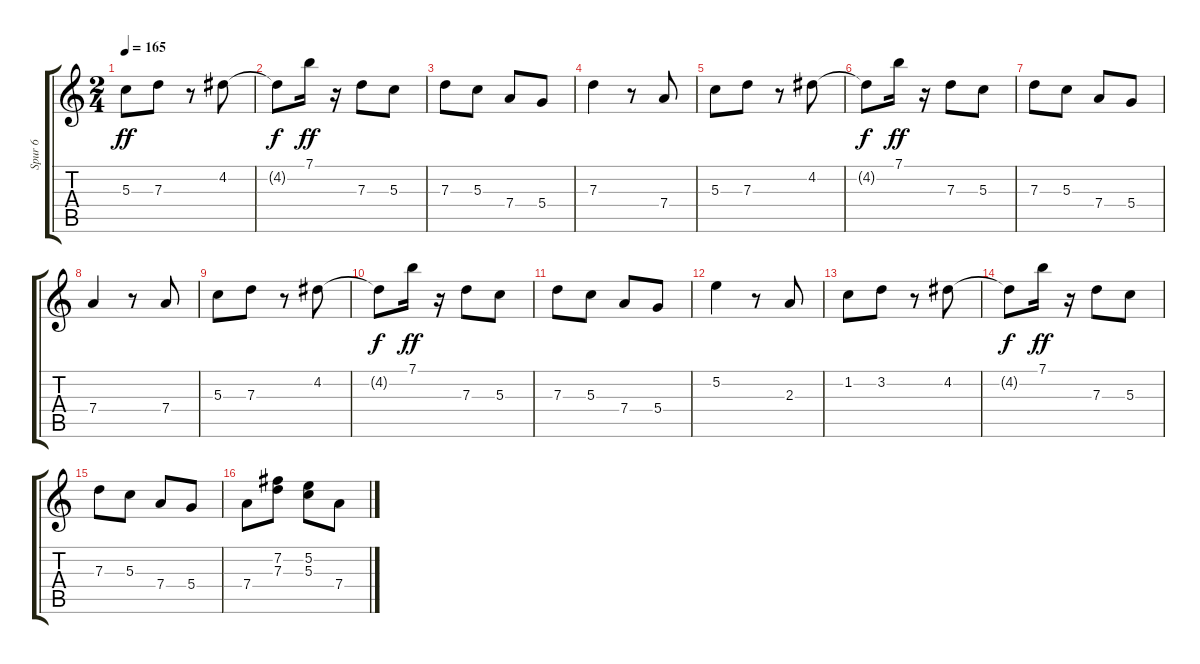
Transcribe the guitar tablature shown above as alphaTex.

\track ("Spur 6" "Spur 6") {instrument distortionguitar}
\staff {score tabs}
\tuning (E4 B3 G3 D3 A2 E2) {hide}
\ts (2 4)
\tempo 165
\clef g2
\ks c
5.3.8{dy ff} 7.3.8 r.8 4.2.8 |
4.2{t}.8{dy f} 7.1.16{dy ff} r.16 7.3.8 5.3.8 |
7.3.8 5.3.8 7.4.8 5.4.8 |
7.3.4 r.8 7.4.8 |
5.3.8 7.3.8 r.8 4.2.8 |
4.2{t}.8{dy f} 7.1.16{dy ff} r.16 7.3.8 5.3.8 |
7.3.8 5.3.8 7.4.8 5.4.8 |
7.4.4 r.8 7.4.8 |
5.3.8 7.3.8 r.8 4.2.8 |
4.2{t}.8{dy f} 7.1.16{dy ff} r.16 7.3.8 5.3.8 |
7.3.8 5.3.8 7.4.8 5.4.8 |
5.2.4 r.8 2.3.8 |
1.2.8 3.2.8 r.8 4.2.8 |
4.2{t}.8{dy f} 7.1.16{dy ff} r.16 7.3.8 5.3.8 |
7.3.8 5.3.8 7.4.8 5.4.8 |
7.4.8 (7.2 7.3).8 (5.2 5.3).8 7.4.8
